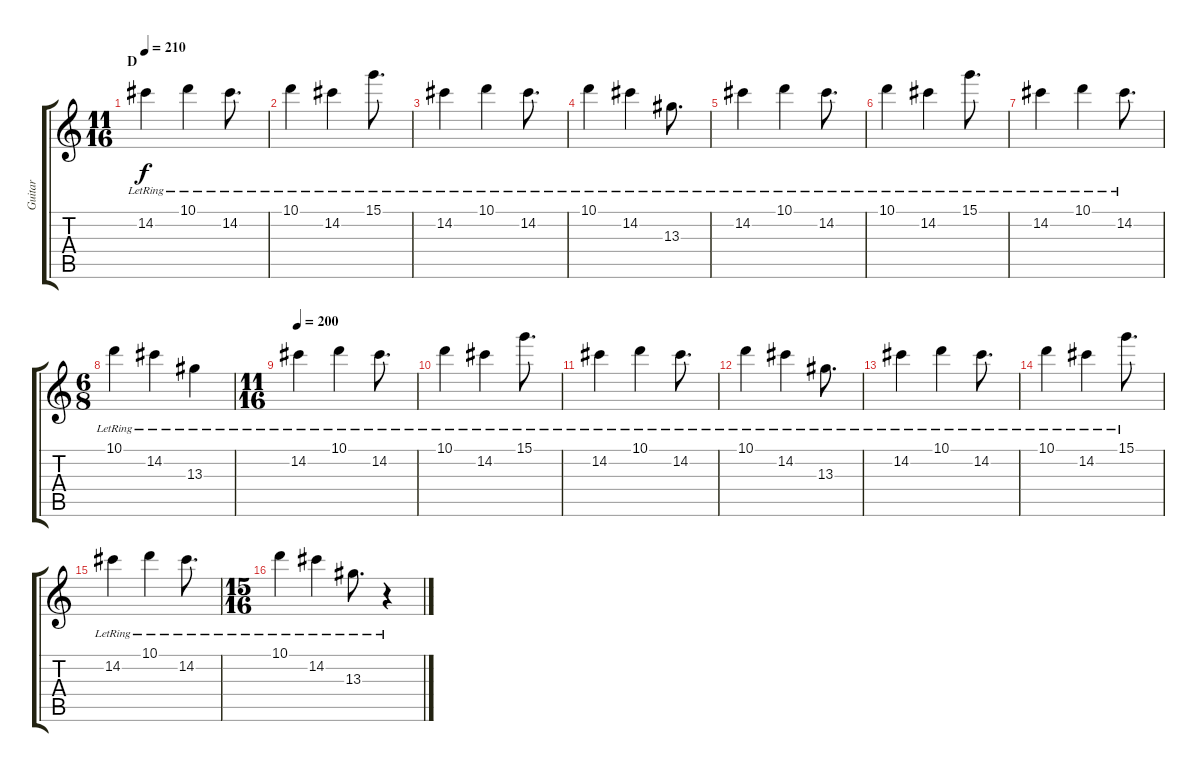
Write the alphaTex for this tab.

\track ("Guitar" "Guitar") {instrument distortionguitar}
\staff {score tabs}
\tuning (E4 B3 G3 D3 A2 E2) {hide}
\ts (11 16)
\section ("" "D")
\tempo 210
\clef g2
\ks c
14.2{lr}.4{dy f volume 12} 10.1{lr}.4 14.2{lr}.8{d} |
10.1{lr}.4 14.2{lr}.4 15.1{lr}.8{d} |
14.2{lr}.4 10.1{lr}.4 14.2{lr}.8{d} |
10.1{lr}.4 14.2{lr}.4 13.3{lr}.8{d} |
14.2{lr}.4 10.1{lr}.4 14.2{lr}.8{d} |
10.1{lr}.4 14.2{lr}.4 15.1{lr}.8{d} |
14.2{lr}.4 10.1{lr}.4 14.2{lr}.8{d} |
\ts (6 8)
10.1{lr}.4 14.2{lr}.4 13.3{lr}.4 |
\ts (11 16)
\tempo 200
14.2{lr}.4 10.1{lr}.4 14.2{lr}.8{d} |
10.1{lr}.4 14.2{lr}.4 15.1{lr}.8{d} |
14.2{lr}.4 10.1{lr}.4 14.2{lr}.8{d} |
10.1{lr}.4 14.2{lr}.4 13.3{lr}.8{d} |
14.2{lr}.4 10.1{lr}.4 14.2{lr}.8{d} |
10.1{lr}.4 14.2{lr}.4 15.1{lr}.8{d} |
14.2{lr}.4 10.1{lr}.4 14.2{lr}.8{d} |
\ts (15 16)
10.1{lr}.4 14.2{lr}.4 13.3{lr}.8{d} r.4
